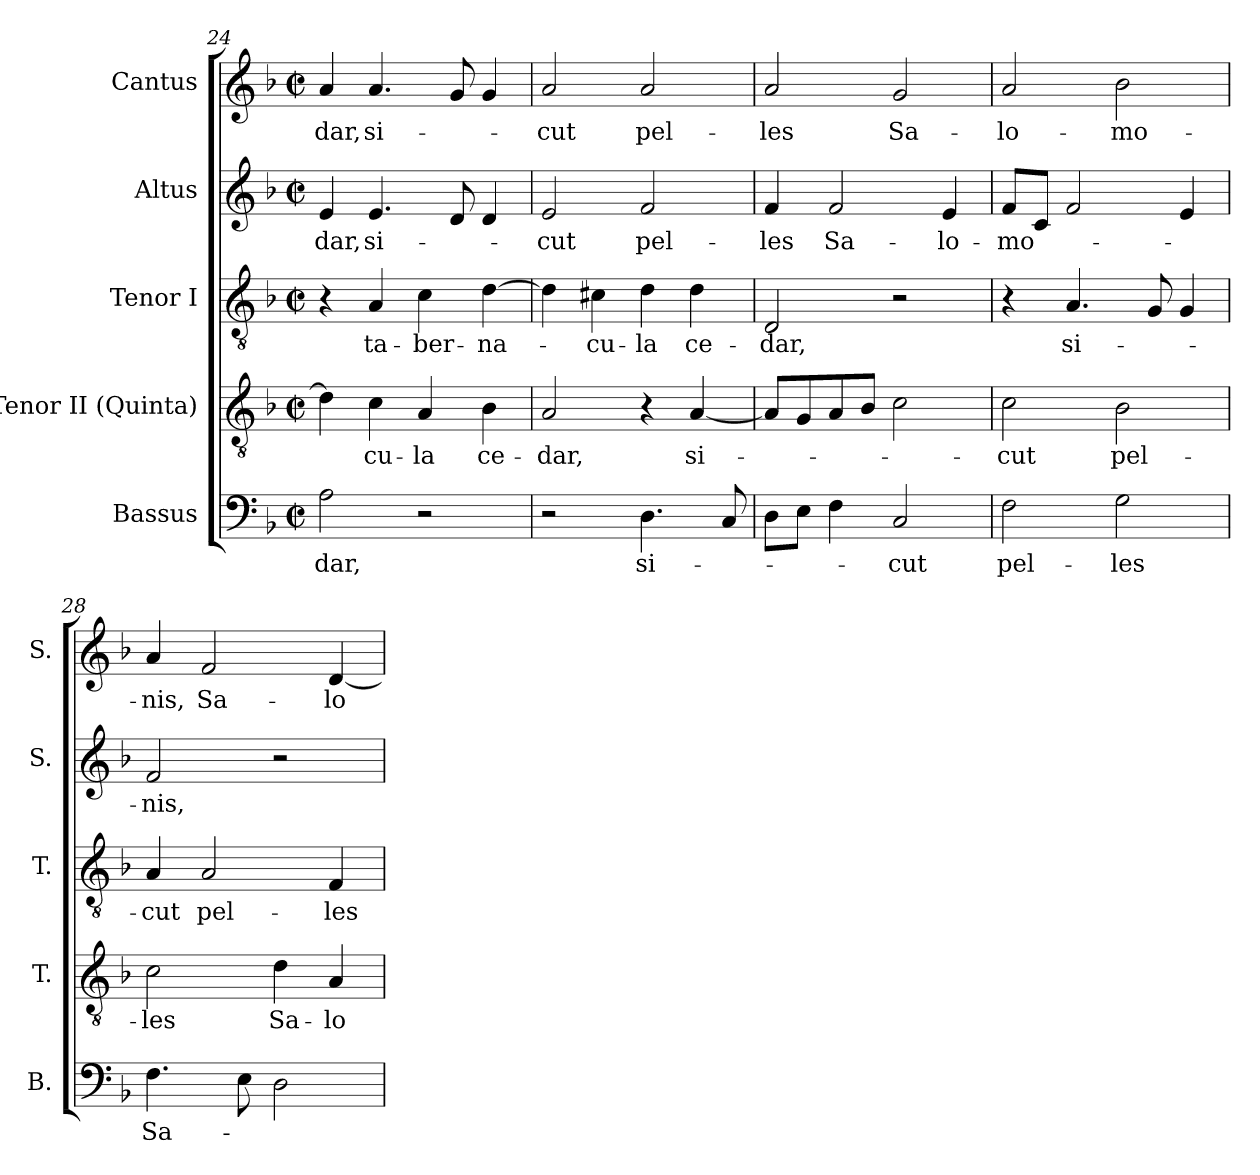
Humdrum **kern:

**kern	**text	**kern	**text	**kern	**text	**kern	**text	**kern	**text
*part5	*part5	*part4	*part4	*part3	*part3	*part2	*part2	*part1	*part1
*staff5	*staff5	*staff4	*staff4	*staff3	*staff3	*staff2	*staff2	*staff1	*staff1
*I"Bassus	*	*I"Tenor II (Quinta)	*	*I"Tenor I	*	*I"Altus	*	*I"Cantus	*
*I'B.	*	*I'T.	*	*I'T.	*	*I'S.	*	*I'S.	*
*clefF4	*	*clefGv2	*	*clefGv2	*	*clefG2	*	*clefG2	*
*	*	*ITrd7c12	*	*ITrd7c12	*	*	*	*	*
*k[b-]	*	*k[b-]	*	*k[b-]	*	*k[b-]	*	*k[b-]	*
*F:	*	*F:	*	*F:	*	*F:	*	*F:	*
*M2/2	*	*M2/2	*	*M2/2	*	*M2/2	*	*M2/2	*
*met(c|)	*	*met(c|)	*	*met(c|)	*	*met(c|)	*	*met(c|)	*
=24	=24	=24	=24	=24	=24	=24	=24	=24	=24
!	!LO:LY:b:color=#000000	!	!	!	!	!	!	!	!
!	!	!	!	!	!	!	!LO:LY:b:color=#000000	!	!
!	!	!	!	!	!	!	!	!	!LO:LY:b:color=#000000
2Ai\	-dar,	4Di\]	.	4r	.	4ei/	-dar,	4ai/	-dar,
!	!	!	!LO:LY:b:color=#000000	!	!	!	!	!	!
!	!	!	!	!	!LO:LY:b:color=#000000	!	!	!	!
!	!	!	!	!	!	!	!LO:LY:b:color=#000000	!	!
!	!	!	!	!	!	!	!	!	!LO:LY:b:color=#000000
.	.	4Ci\	-cu-	4AAi/	ta-	4.ei/	si-	4.ai/	si-
!	!	!	!LO:LY:b:color=#000000	!	!	!	!	!	!
!	!	!	!	!	!LO:LY:b:color=#000000	!	!	!	!
2r	.	4AAi/	-la	4Ci\	-ber-	.	.	.	.
.	.	.	.	.	.	8di/	.	8gi/	.
!	!	!	!LO:LY:b:color=#000000	!	!	!	!	!	!
!	!	!	!	!	!LO:LY:b:color=#000000	!	!	!	!
.	.	4BB-i\	ce-	[>4Di\	-na-	4di/	.	4gi/	.
=25	=25	=25	=25	=25	=25	=25	=25	=25	=25
!	!	!	!LO:LY:b:color=#000000	!	!	!	!	!	!
!	!	!	!	!	!	!	!LO:LY:b:color=#000000	!	!
!	!	!	!	!	!	!	!	!	!LO:LY:b:color=#000000
2r	.	2AAi/	-dar,	4Di\]	.	2ei/	-cut	2ai/	-cut
!	!	!	!	!	!LO:LY:b:color=#000000	!	!	!	!
.	.	.	.	4C#Xi\	-cu-	.	.	.	.
!	!LO:LY:b:color=#000000	!	!	!	!	!	!	!	!
!	!	!	!	!	!LO:LY:b:color=#000000	!	!	!	!
!	!	!	!	!	!	!	!LO:LY:b:color=#000000	!	!
!	!	!	!	!	!	!	!	!	!LO:LY:b:color=#000000
4.Di\	si-	4r	.	4Di\	-la	2fi/	pel-	2ai/	pel-
!	!	!	!LO:LY:b:color=#000000	!	!	!	!	!	!
!	!	!	!	!	!LO:LY:b:color=#000000	!	!	!	!
.	.	[<4AAi/	si-	4Di\	ce-	.	.	.	.
8Ci/	.	.	.	.	.	.	.	.	.
=26	=26	=26	=26	=26	=26	=26	=26	=26	=26
!	!	!	!	!	!LO:LY:b:color=#000000	!	!	!	!
!	!	!	!	!	!	!	!LO:LY:b:color=#000000	!	!
!	!	!	!	!	!	!	!	!	!LO:LY:b:color=#000000
8Di\L	.	8AAi/L]	.	2DDi/	-dar,	4fi/	-les	2ai/	-les
8Ei\J	.	8GGi/	.	.	.	.	.	.	.
!	!	!	!	!	!	!	!LO:LY:b:color=#000000	!	!
4Fi\	.	8AAi/	.	.	.	2fi/	Sa-	.	.
.	.	8BB-i/J	.	.	.	.	.	.	.
!	!LO:LY:b:color=#000000	!	!	!	!	!	!	!	!
!	!	!	!	!	!	!	!	!	!LO:LY:b:color=#000000
2Ci/	-cut	2Ci\	.	2r	.	.	.	2gi/	Sa-
!	!	!	!	!	!	!	!LO:LY:b:color=#000000	!	!
.	.	.	.	.	.	4ei/	-lo-	.	.
=27	=27	=27	=27	=27	=27	=27	=27	=27	=27
!	!LO:LY:b:color=#000000	!	!	!	!	!	!	!	!
!	!	!	!LO:LY:b:color=#000000	!	!	!	!	!	!
!	!	!	!	!	!	!	!LO:LY:b:color=#000000	!	!
!	!	!	!	!	!	!	!	!	!LO:LY:b:color=#000000
2Fi\	pel-	2Ci\	-cut	4r	.	8fi/L	-mo-	2ai/	-lo-
.	.	.	.	.	.	8ci/J	.	.	.
!	!	!	!	!	!LO:LY:b:color=#000000	!	!	!	!
.	.	.	.	4.AAi/	si-	2fi/	.	.	.
!	!LO:LY:b:color=#000000	!	!	!	!	!	!	!	!
!	!	!	!LO:LY:b:color=#000000	!	!	!	!	!	!
!	!	!	!	!	!	!	!	!	!LO:LY:b:color=#000000
2Gi\	-les	2BB-i\	pel-	.	.	.	.	2b-i\	-mo-
.	.	.	.	8GGi/	.	.	.	.	.
.	.	.	.	4GGi/	.	4ei/	.	.	.
=28	=28	=28	=28	=28	=28	=28	=28	=28	=28
!	!LO:LY:b:color=#000000	!	!	!	!	!	!	!	!
!	!	!	!LO:LY:b:color=#000000	!	!	!	!	!	!
!	!	!	!	!	!LO:LY:b:color=#000000	!	!	!	!
!	!	!	!	!	!	!	!LO:LY:b:color=#000000	!	!
!	!	!	!	!	!	!	!	!	!LO:LY:b:color=#000000
4.Fi\	Sa-	2Ci\	-les	4AAi/	-cut	2fi/	-nis,	4ai/	-nis,
!	!	!	!	!	!LO:LY:b:color=#000000	!	!	!	!
!	!	!	!	!	!	!	!	!	!LO:LY:b:color=#000000
.	.	.	.	2AAi/	pel-	.	.	2fi/	Sa-
8Ei\	.	.	.	.	.	.	.	.	.
!	!	!	!LO:LY:b:color=#000000	!	!	!	!	!	!
2Di\	.	4Di\	Sa-	.	.	2r	.	.	.
!	!	!	!LO:LY:b:color=#000000	!	!	!	!	!	!
!	!	!	!	!	!LO:LY:b:color=#000000	!	!	!	!
!	!	!	!	!	!	!	!	!	!LO:LY:b:color=#000000
.	.	4AAi/	-lo-	4FFi/	-les	.	.	[<4di/	-lo-
=	=	=	=	=	=	=	=	=	=
*-	*-	*-	*-	*-	*-	*-	*-	*-	*-
